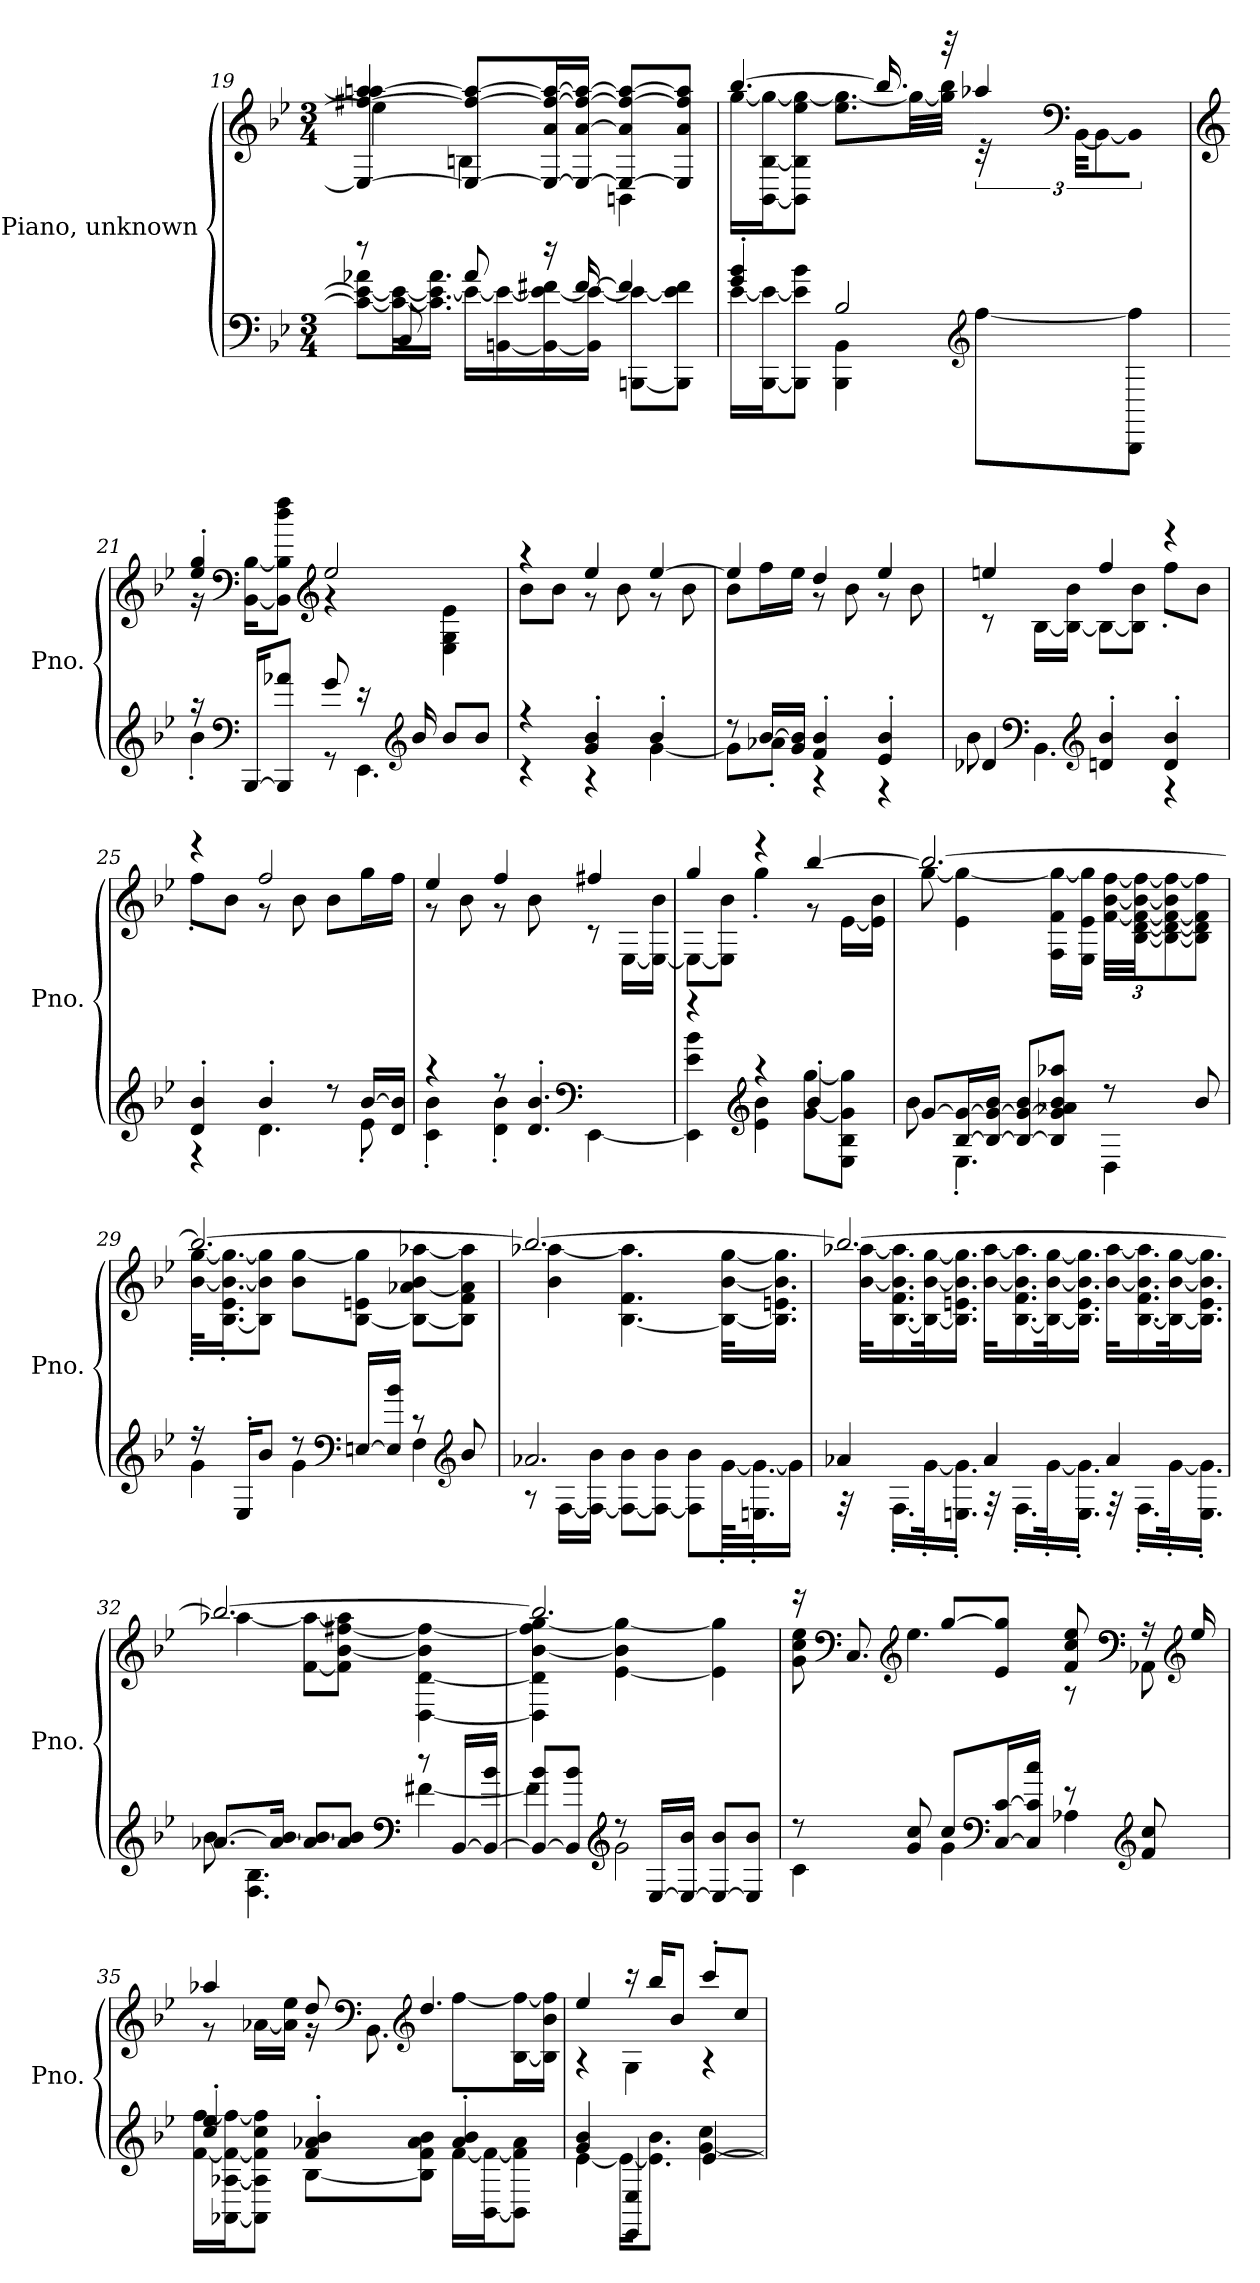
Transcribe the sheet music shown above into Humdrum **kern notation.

**kern	**kern
*part1	*part1
*staff2	*staff1
*I"Piano, unknown	*
*I'Pno.	*
*clefF4	*clefG2
*k[b-e-]	*k[b-e-]
*M3/4	*M3/4
=19	=19
*^	*^
8r	8c\_ 8e-\_ 8a-X\L	4E-/_ [4ff#X/ 4aa-/] [4aan/	4ee-\]
8C/	32c\_ 32e-\_KL	.	.
.	16.c\] 16.e-\_ 16.a-\JJ	.	.
8a-/	16e-\LL_	8E-/_ 8ff#/_ 8aa/_L	4Bn\
.	[16BBn\ 16e-\_	.	.
16r	16BB\_ 16e-\_ 16f#X\	16E-/_ 16a/ 16ff#/_ 16aa/_L	.
[16f#/	16BB\] 16e-\_JJ	16E-/_ [16a/ 16ff#/_ 16aa/_JJ	.
4f#/]	[8BBBn\ 8e-\_L	8E-/_ 8a/] 8ff#/_ 8aa/_L	4BBn\
.	8BBB\] 8e-\] 8f#\J	8E-/] 8a/ 8ff#/] 8aa/]J	.
!!LO:LB:g=z	!!
=20	=20	=20	=20
4g/' 4b-/'	[16e-\LL	[4.bb-/	[16gg\LL
.	[16BBB-\ 16e-\_J	.	[16BB-\ [16B-\ 16gg\_J
.	8BBB-\] 8e-\] 8b-\J	.	8BB-\] 8B-\] 8ee-\ 8gg\_J
2B-/	4BBB-\ 4BB-\	.	8.ee-\ 8.gg\_L
.	.	16.bb-/]	.
.	.	.	32gg\LL_
.	.	32r	32gg\] 32bb-\JJJ
*clefG2	*	*	*
.	[8ff\L	4aa-X/	48r
*	*	*clefF4	*
.	.	.	[48BB-\KKL
.	.	.	12BB-\_
.	8BBB-\ 8ff\]J	.	8BB-\J]
=21	=21	=21	=21
*	*	*clefG2	*
16r	4b-'\	4ee-/' 4gg/'	16r
*clefF4	*	*clefF4	*
[16BBB-/KL	.	.	[16BB-\ [16B-\KL
8BBB-/] 8a-X/J	.	.	8BB-\] 8B-\] 8dd\ 8ff\J
*	*	*clefG2	*
8g/	8r	2ee-/	4r
16r	4.EE-\	.	.
*clefG2	*	*	*
16b-/	.	.	.
8b-/L	.	.	4E-\ 4G\ 4e-\
8b-/J	.	.	.
=22	=22	=22	=22
4r	4r	4r	8b-\L
.	.	.	8b-\J
4g/' 4b-/'	4r	4ee-/	8r
.	.	.	8b-\
4b-'/	[4g\	[4ee-/	8r
.	.	.	8b-\
!!LO:LB:g=z	!!
=23	=23	=23	=23
8r	8g\L]	4ee-/]	8b-\L
[16b-/LL	8a-X'\J	.	16ff\L
16g/ 16b-/]JJ	.	.	16ee-\JJ
4f/' 4b-/'	4r	4dd/	8r
.	.	.	8b-\
4e-/' 4b-/'	4r	4ee-/	8r
.	.	.	8b-\
=24	=24	=24	=24
4d-X/	8b-\	4een/	8r
*clefF4	*	*	*
.	4.BB-\	.	[16B-\LL
.	.	.	16B-\_ 16b-\JJ
*clefG2	*	*	*
4dn/' 4b-/'	.	4ff/	8B-\L_
.	.	.	8B-\] 8b-\J
4d/' 4b-/'	4r	4r	8ff'\L
.	.	.	8b-\J
=25	=25	=25	=25
4d/' 4b-/'	4r	4r	8ff'\L
.	.	.	8b-\J
4b-'/	4.d\	2ff/	8r
.	.	.	8b-\
8r	.	.	8b-\L
[16b-/LL	8e-'\	.	16gg\L
16d/ 16b-/]JJ	.	.	16ff\JJ
=26	=26	=26	=26
4r	4c\' 4b-\'	4ee-/	8r
.	.	.	8b-\
8r	4d\' 4b-\'	4ff/	8r
4.d/' 4.b-/'	.	.	8b-\
*clefF4	*	*	*
.	[4EE-\	4ff#X/	8r
.	.	.	[16E-\LL
.	.	.	16E-\_ 16b-\JJ
!!LO:PB:g=z	!!
=27	=27	=27	=27
4r	4EE-\] 4e-\ 4b-\	4gg/	8E-\L_
.	.	.	8E-\] 8b-\J
*clefG2	*	*	*
4r	4e-\ 4b-\	4r	4gg'\
4b-'/	[8g\ [8gg\L	[4bb-/	8r
.	8E-\ 8B-\ 8g\] 8gg\]J	.	[16e-\LL
.	.	.	16e-\] 16b-\JJ
=28	=28	=28	=28
[8g/L	8b-\	2.bb-/_	[8gg\
[16B-/ 16g/_L	4.E-'\	.	4e-\ 4gg\_
16B-/_ 16g/_ 16b-/JJ	.	.	.
8B-/_ 8g/_ 8b-/L	.	.	.
8B-/] 8g/] 8a-X/ 8b-/ 8aa-X/J	.	.	16F\ 16f\ 16gg\_LL
.	.	.	16E-\ 16e-\ 16gg\]JJ
*	*	*	*Xbrackettup
8r	4D\	.	[48f\ [48b-\ [48ff\LLL
.	.	.	[48B-\ [48d\ 48f\_ 48b-\_ 48ff\_JJ
.	.	.	12B-\_ 12d\_ 12f\_ 12b-\] 12ff\_
8b-/	.	.	8B-\] 8d\] 8f\] 8ff\]J
=29	=29	=29	=29
16r	4g\	2.bb-/_	[32b-\' [32gg\'KLL
.	.	.	[16.B-\' 16.e-\' 16.b-\_' 16.gg\_'J
16E-'/KL	.	.	.
8b-/J	.	.	8B-\] 8b-\] 8gg\]J
8r	4g\	.	8b-\ [8gg\L
*clefF4	*	*	*
[16En/LL	.	.	[8B-\ 8en\ 8gg\]J
16E/] 16b-/JJ	.	.	.
8r	4F\	.	8B-\_ [8a-X\ 8b-\ [8aa-X\L
*clefG2	*	*	*
8b-/	.	.	8B-\] 8f\ 8a-\] 8aa-\]J
!!LO:LB:g=z	!!
=30	=30	=30	=30
2.a-X/	8r	2.bb-/_	4b-\ [4aa-X\
.	[16F\LL	.	.
.	16F\_ 16b-\JJ	.	.
.	8F\_ 8b-\L	.	[4.B-\ 4.f\ 4.aa-\]
.	8F\_ 8b-\J	.	.
.	8F\] 8b-\L	.	.
.	[64g'\KLL	.	32B-\_ [32b-\ [32gg\KLL
.	32.En\' 32.g\_'J	.	.
.	.	.	16.B-\] 16.en\ 16.b-\] 16.gg\]JJ
.	16g\JJ]	.	.
=31	=31	=31	=31
4a-X/	32r	2.bb-/_	[32b-\ [32aa-X\KLL
.	16.F'\LL	.	[16.B-\ 16.f\ 16.b-\] 16.aa-\]
.	[32g'\K	.	32B-\_ [32b-\ [32gg\K
.	16.En\' 16.g\]'JJ	.	16.B-\] 16.en\ 16.b-\] 16.gg\]JJ
4a-/	32r	.	[32b-\ [32aa-\KLL
.	16.F'\LL	.	[16.B-\ 16.f\ 16.b-\] 16.aa-\]
.	[32g'\K	.	32B-\_ [32b-\ [32gg\K
.	16.E\' 16.g\]'JJ	.	16.B-\] 16.e\ 16.b-\] 16.gg\]JJ
4a-/	32r	.	[32b-\ [32aa-\KLL
.	16.F'\LL	.	[16.B-\ 16.f\ 16.b-\] 16.aa-\]
.	[32g'\K	.	32B-\_ [32b-\ [32gg\K
.	16.E\' 16.g\]'JJ	.	16.B-\] 16.e\ 16.b-\] 16.gg\]JJ
!!LO:LB:g=z	!!
=32	=32	=32	=32
[8.a-X/L	8b-\	2.bb-/_	[4aa-X\
.	4.F\ 4.B-\	.	.
16a-/_ 16b-/Jk	.	.	.
8a-/_ 8b-/L	.	.	[8f\ 8aa-\_L
8a-/] 8b-/J	.	.	8f\] [8b-\ [8ff#X\ 8aa-\]J
*clefF4	*	*	*
8r	[4f#X\	.	[4D\ [4d\ 4b-\] 4ff#\_
[16BB-/LL	.	.	.
16BB-/_ 16b-/JJ	.	.	.
=33	=33	=33	=33
8BB-/_ 8b-/L	4f#\]	2.bb-/]	4D\] 4d\] [4b-\ 4ff#\] [4gg\
8BB-/] 8b-/J	.	.	.
*clefG2	*	*	*
8r	2g\	.	[4e-\ 4b-\] 4gg\_
[16E-/LL	.	.	.
16E-/_ 16b-/JJ	.	.	.
8E-/_ 8b-/L	.	.	4e-\] 4gg\]
8E-/] 8b-/J	.	.	.
!!LO:LB:g=z	!!
=34	=34	=34	=34
8r	4c\	16r	8g\ 8cc\ 8ee-\
*	*	*clefF4	*
.	.	8.C/	.
*	*	*clefG2	*
8g/ 8cc/	.	.	4.ee-\
8cc/L	4g\	[8gg/L	.
*clefF4	*	*	*
[16C/ [16c/L	.	8e-/ 8gg/]J	.
16C/] 16c/] 16cc/JJ	.	.	.
8r	4A-X\	8f/ 8cc/ 8ee-/	8r
*clefG2	*	*clefF4	*
8f/ 8cc/	.	16r	8AA-X\
*	*	*clefG2	*
.	.	16ee-/	.
=35	=35	=35	=35
4cc/' 4ee-/'	[16f\ [16ff\LL	4aa-X/	8r
.	[16AA-X\ [16A-X\ 16f\_ 16ff\_J	.	.
.	8AA-\] 8A-\] 8f\] 8cc\ 8ff\]J	.	[16a-X\LL
.	.	.	16a-\] 16ee-\JJ
4f/' 4a-X/' 4b-/'	[8B-\L	8dd/	16r
*	*	*clefF4	*
.	.	.	8.BB-\
*	*	*clefG2	*
.	8B-\] 8f\ 8a-\ 8b-\J	4.dd/	.
4a-/' 4b-/'	[16f\LL	.	[8ff\L
.	[16BB-\ 16f\_J	.	.
.	8BB-\] 8f\] 8a-\J	.	[16B-\ 16ff\_L
.	.	.	16B-\] 16b-\ 16ff\]JJ
!!LO:LB:g=z	!!
=36	=36	=36	=36
4g/ 4b-/	[4e-\	4ee-/	4r
4EE-/ 4E-/	16e-\KL_	16r	4G\
.	8.e-\] 8.b-\J	16bb-/KL	.
.	.	8b-/J	.
[4e-/	[4g\ 4cc\	8ccc'/L	4r
.	.	8cc/J	.
*v	*v	*	*
*	*v	*v
=	=
*-	*-
